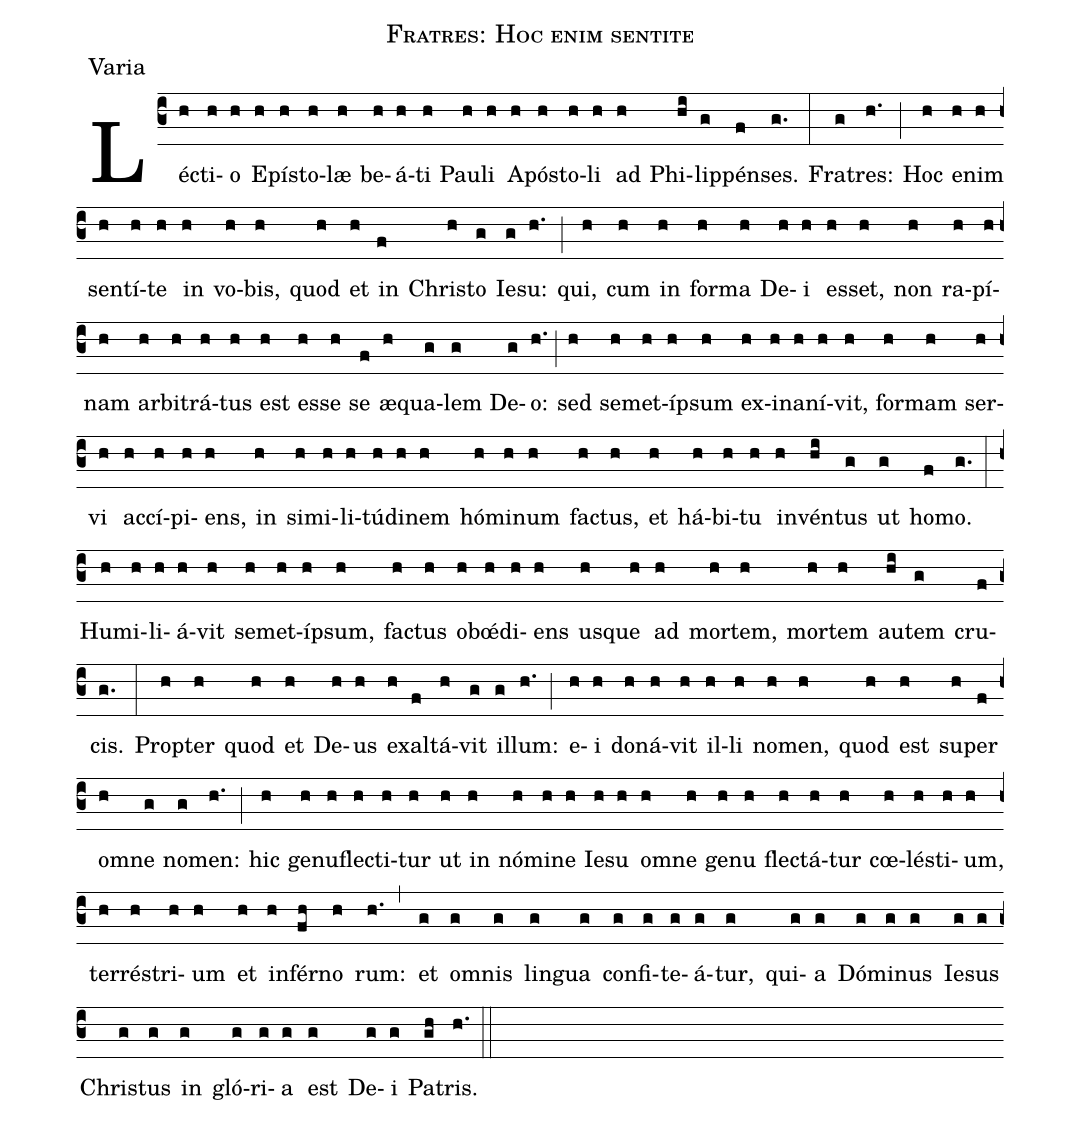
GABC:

name:Fratres: Hoc enim sentite;
office-part:Varia;
%%
(c3) Léc(h)ti(h)o(h) E(h)pís(h)to(h)læ(h) be(h)á(h)ti(h) Pau(h)li(h) A(h)pós(h)to(h)li(h) ad(h) Phi(hi)lip(g)pén(f)ses.(g.) (:) Fra(g)tres:(h.) (;) Hoc(h) e(h)nim(h) sen(h)tí(h)te(h) in(h) vo(h)bis,(h) quod(h) et(h) in(f) Chris(h)to(g) Ie(g)su:(h.) (;) qui,(h) cum(h) in(h) for(h)ma(h) De(h)i(h) es(h)set,(h) non(h) ra(h)pí(h)nam(h) ar(h)bi(h)trá(h)tus(h) est(h) es(h)se(h) se(f) æ(h)qua(g)lem(g) De(g)o:(h.) (;) sed(h) se(h)met(h)íp(h)sum(h) ex(h)i(h)na(h)ní(h)vit,(h) for(h)mam(h) ser(h)vi(h) ac(h)cí(h)pi(h)ens,(h) in(h) si(h)mi(h)li(h)tú(h)di(h)nem(h) hó(h)mi(h)num(h) fac(h)tus,(h) et(h) há(h)bi(h)tu(h) in(h)vén(hi)tus(g) ut(g) ho(f)mo.(g.) (:) Hu(h)mi(h)li(h)á(h)vit(h) se(h)met(h)íp(h)sum,(h) fac(h)tus(h) ob(h)œ́(h)di(h)ens(h) us(h)que(h) ad(h) mor(h)tem,(h) mor(h)tem(h) au(hi)tem(g) cru(f)cis.(g.) (:) Prop(h)ter(h) quod(h) et(h) De(h)us(h) ex(h)al(f)tá(h)vit(g) il(g)lum:(h.) (;) e(h)i(h) do(h)ná(h)vit(h) il(h)li(h) no(h)men,(h) quod(h) est(h) su(h)per(f) om(h)ne(g) no(g)men:(h.) (;) hic(h) ge(h)nu(h)flec(h)ti(h)tur(h) ut(h) in(h) nó(h)mi(h)ne(h) Ie(h)su(h) om(h)ne(h) ge(h)nu(h) flec(h)tá(h)tur(h) cœ(h)lés(h)ti(h)um,(h) ter(h)rés(h)tri(h)um(h) et(h) in(h)fér(fh)no(h) rum:(h.) (,) et(g) om(g)nis(g) lin(g)gua(g) con(g)fi(g)te(g)á(g)tur,(g) qui(g)a(g) Dó(g)mi(g)nus(g) Ie(g)sus(g) Chris(g)tus(g) in(g) gló(g)ri(g)a(g) est(g) De(g)i(g) Pa(gh)tris.(h.) (::)
